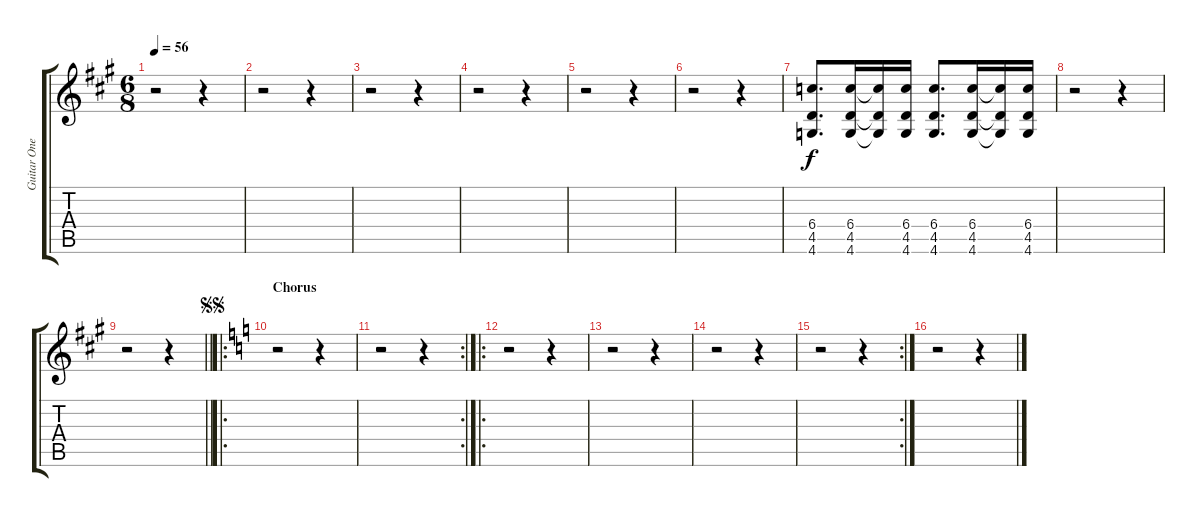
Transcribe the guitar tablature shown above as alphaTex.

\track ("Guitar One" "Guitar One") {instrument electricguitarclean}
\staff {score tabs}
\tuning (Db4 Ab3 Db3 Gb3 Bb2 Eb2) {hide}
\ts (6 8)
\tempo 56
\clef g2
\ks a
r.2{dy f} r.4 |
r.2 r.4 |
r.2 r.4 |
r.2 r.4 |
r.2 r.4 |
r.2 r.4 |
(6.4 4.5 4.6).8{d} (6.4 4.5 4.6).16 (6.4{t} 4.5{t} 4.6{t}).16 (6.4 4.5 4.6).16 (6.4 4.5 4.6).8{d} (6.4 4.5 4.6).16 (6.4{t} 4.5{t} 4.6{t}).16 (6.4 4.5 4.6).16 |
r.2 r.4 |
\barLineRight lightlight
r.2 r.4 |
\ro
\section ("" "Chorus")
\jump segnosegno
\ks c
r.2 r.4 |
\rc 2
r.2 r.4 |
\ro
r.2 r.4 |
r.2 r.4 |
r.2 r.4 |
\rc 2
r.2 r.4 |
r.2 r.4
